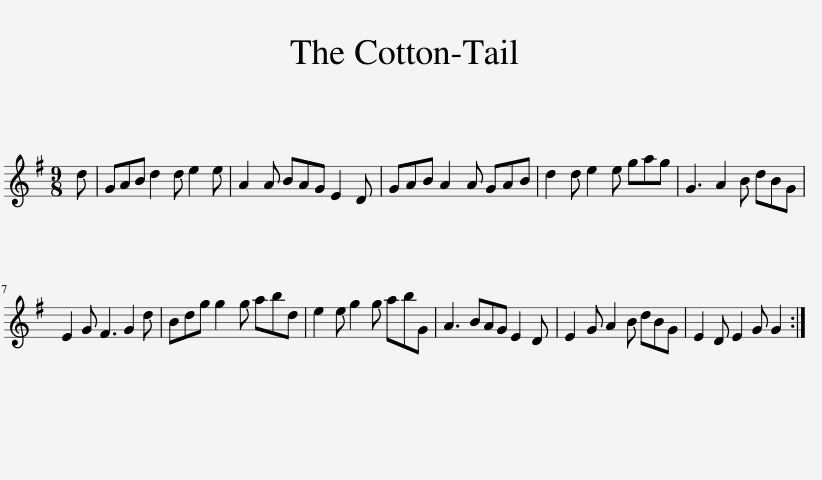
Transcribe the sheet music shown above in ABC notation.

X:1
L:1/8
M:9/8
I:linebreak $
K:G
V:1 treble
V:1
 d | GAB d2 d e2 e | A2 A BAG E2 D | GAB A2 A GAB | d2 d e2 e gag | %5
 G3 A2 B dBG |$ E2 G F3 G2 d | Bdg g2 g abd | e2 e g2 g abG | A3 BAG E2 D | %10
 E2 G A2 B dBG | E2 D E2 G G2 :| %12
